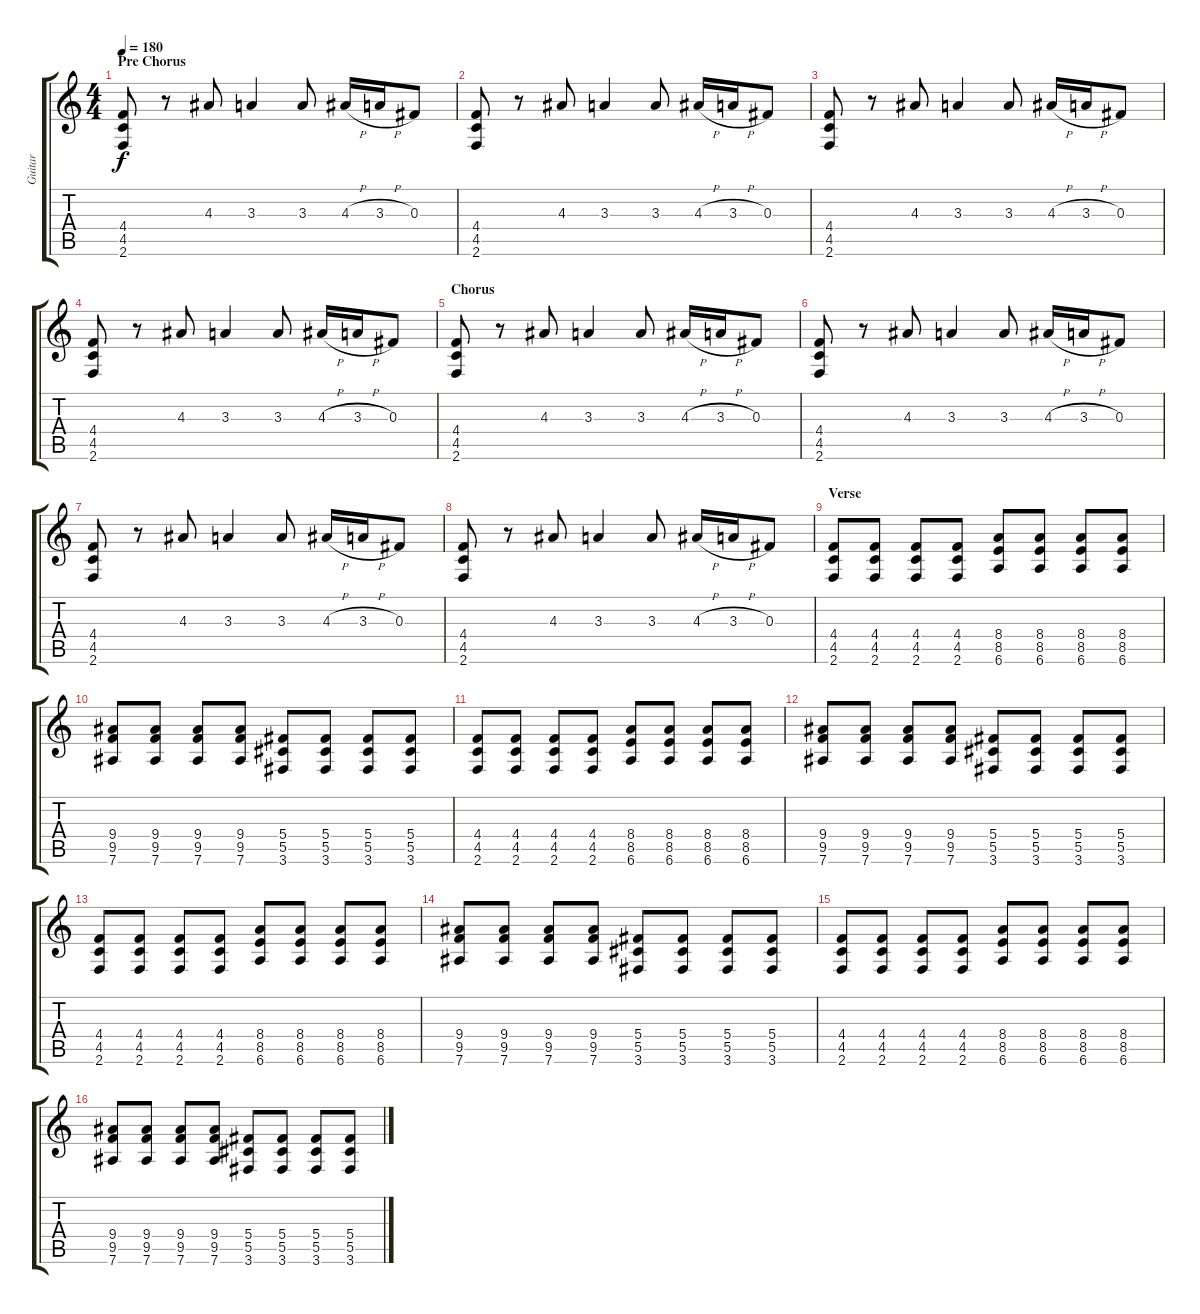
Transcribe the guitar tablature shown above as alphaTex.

\track ("Guitar" "Guitar") {instrument distortionguitar}
\staff {score tabs}
\tuning (Eb4 Bb3 Gb3 Db3 Ab2 Eb2) {hide}
\ts (4 4)
\section ("" "Pre Chorus")
\tempo 180
\clef g2
\ks c
(4.4 4.5 2.6).8{dy f} r.8 4.3.8 3.3.4 3.3.8 4.3{h}.16 3.3{h}.16 0.3.8 |
(4.4 4.5 2.6).8 r.8 4.3.8 3.3.4 3.3.8 4.3{h}.16 3.3{h}.16 0.3.8 |
(4.4 4.5 2.6).8 r.8 4.3.8 3.3.4 3.3.8 4.3{h}.16 3.3{h}.16 0.3.8 |
(4.4 4.5 2.6).8 r.8 4.3.8 3.3.4 3.3.8 4.3{h}.16 3.3{h}.16 0.3.8 |
\section ("" "Chorus")
(4.4 4.5 2.6).8 r.8 4.3.8 3.3.4 3.3.8 4.3{h}.16 3.3{h}.16 0.3.8 |
(4.4 4.5 2.6).8 r.8 4.3.8 3.3.4 3.3.8 4.3{h}.16 3.3{h}.16 0.3.8 |
(4.4 4.5 2.6).8 r.8 4.3.8 3.3.4 3.3.8 4.3{h}.16 3.3{h}.16 0.3.8 |
(4.4 4.5 2.6).8 r.8 4.3.8 3.3.4 3.3.8 4.3{h}.16 3.3{h}.16 0.3.8 |
\section ("" "Verse")
(4.4 4.5 2.6).8 (4.4 4.5 2.6).8 (4.4 4.5 2.6).8 (4.4 4.5 2.6).8 (8.4 8.5 6.6).8 (8.4 8.5 6.6).8 (8.4 8.5 6.6).8 (8.4 8.5 6.6).8 |
(9.4 9.5 7.6).8 (9.4 9.5 7.6).8 (9.4 9.5 7.6).8 (9.4 9.5 7.6).8 (5.4 5.5 3.6).8 (5.4 5.5 3.6).8 (5.4 5.5 3.6).8 (5.4 5.5 3.6).8 |
(4.4 4.5 2.6).8 (4.4 4.5 2.6).8 (4.4 4.5 2.6).8 (4.4 4.5 2.6).8 (8.4 8.5 6.6).8 (8.4 8.5 6.6).8 (8.4 8.5 6.6).8 (8.4 8.5 6.6).8 |
(9.4 9.5 7.6).8 (9.4 9.5 7.6).8 (9.4 9.5 7.6).8 (9.4 9.5 7.6).8 (5.4 5.5 3.6).8 (5.4 5.5 3.6).8 (5.4 5.5 3.6).8 (5.4 5.5 3.6).8 |
(4.4 4.5 2.6).8 (4.4 4.5 2.6).8 (4.4 4.5 2.6).8 (4.4 4.5 2.6).8 (8.4 8.5 6.6).8 (8.4 8.5 6.6).8 (8.4 8.5 6.6).8 (8.4 8.5 6.6).8 |
(9.4 9.5 7.6).8 (9.4 9.5 7.6).8 (9.4 9.5 7.6).8 (9.4 9.5 7.6).8 (5.4 5.5 3.6).8 (5.4 5.5 3.6).8 (5.4 5.5 3.6).8 (5.4 5.5 3.6).8 |
(4.4 4.5 2.6).8 (4.4 4.5 2.6).8 (4.4 4.5 2.6).8 (4.4 4.5 2.6).8 (8.4 8.5 6.6).8 (8.4 8.5 6.6).8 (8.4 8.5 6.6).8 (8.4 8.5 6.6).8 |
(9.4 9.5 7.6).8 (9.4 9.5 7.6).8 (9.4 9.5 7.6).8 (9.4 9.5 7.6).8 (5.4 5.5 3.6).8 (5.4 5.5 3.6).8 (5.4 5.5 3.6).8 (5.4 5.5 3.6).8
